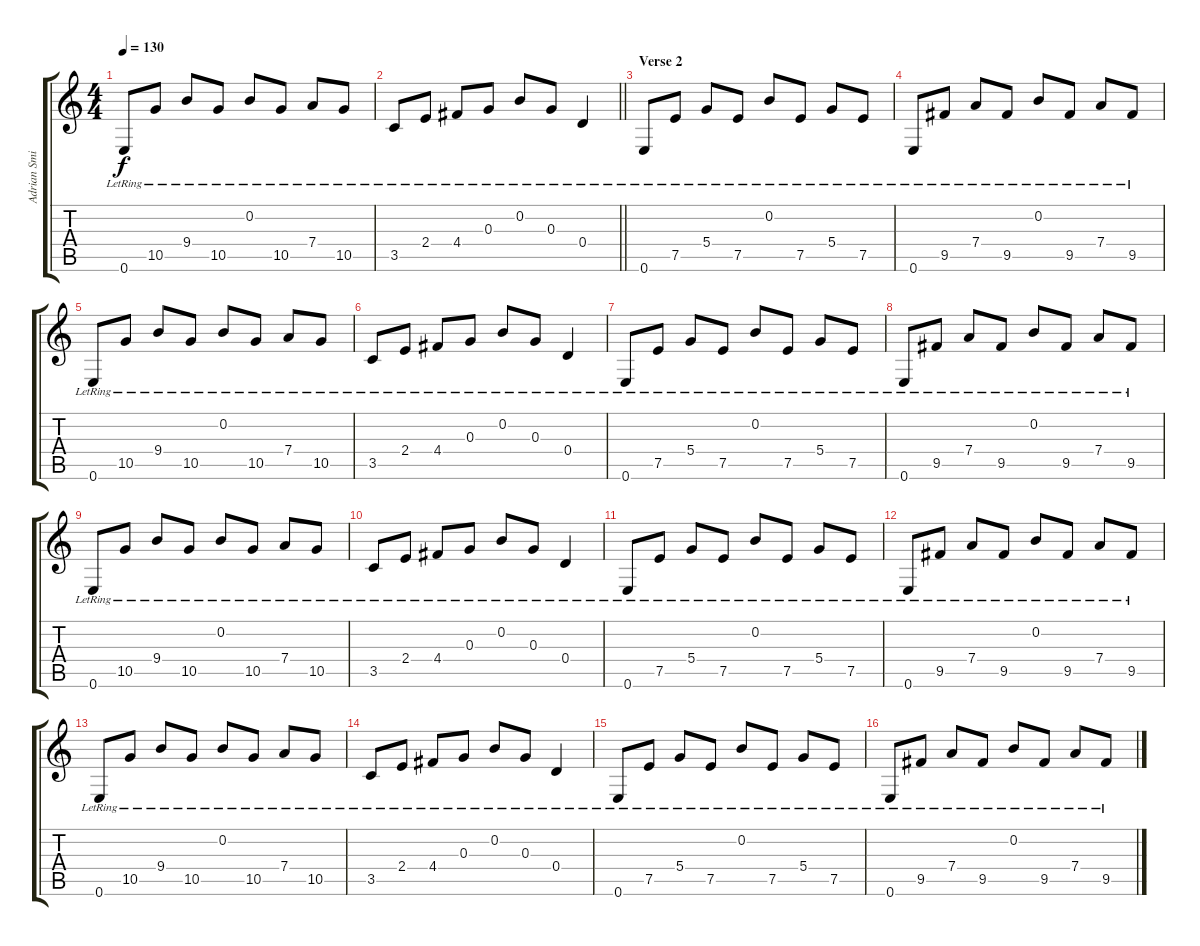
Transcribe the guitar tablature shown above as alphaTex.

\track ("Adrian Smith" "Adrian Smi") {instrument overdrivenguitar}
\staff {score tabs}
\tuning (E4 B3 G3 D3 A2 E2) {hide}
\ts (4 4)
\tempo 130
\clef g2
\ks c
0.6{lr}.8{dy f} 10.5{lr}.8 9.4{lr}.8 10.5{lr}.8 0.2{lr}.8 10.5{lr}.8 7.4{lr}.8 10.5{lr}.8 |
\barLineRight lightlight
3.5{lr}.8 2.4{lr}.8 4.4{lr}.8 0.3{lr}.8 0.2{lr}.8 0.3{lr}.8 0.4{lr}.4 |
\section ("" "Verse 2")
0.6{lr}.8 7.5{lr}.8 5.4{lr}.8 7.5{lr}.8 0.2{lr}.8 7.5{lr}.8 5.4{lr}.8 7.5{lr}.8 |
0.6{lr}.8 9.5{lr}.8 7.4{lr}.8 9.5{lr}.8 0.2{lr}.8 9.5{lr}.8 7.4{lr}.8 9.5{lr}.8 |
0.6{lr}.8 10.5{lr}.8 9.4{lr}.8 10.5{lr}.8 0.2{lr}.8 10.5{lr}.8 7.4{lr}.8 10.5{lr}.8 |
3.5{lr}.8 2.4{lr}.8 4.4{lr}.8 0.3{lr}.8 0.2{lr}.8 0.3{lr}.8 0.4{lr}.4 |
0.6{lr}.8 7.5{lr}.8 5.4{lr}.8 7.5{lr}.8 0.2{lr}.8 7.5{lr}.8 5.4{lr}.8 7.5{lr}.8 |
0.6{lr}.8 9.5{lr}.8 7.4{lr}.8 9.5{lr}.8 0.2{lr}.8 9.5{lr}.8 7.4{lr}.8 9.5{lr}.8 |
0.6{lr}.8 10.5{lr}.8 9.4{lr}.8 10.5{lr}.8 0.2{lr}.8 10.5{lr}.8 7.4{lr}.8 10.5{lr}.8 |
3.5{lr}.8 2.4{lr}.8 4.4{lr}.8 0.3{lr}.8 0.2{lr}.8 0.3{lr}.8 0.4{lr}.4 |
0.6{lr}.8 7.5{lr}.8 5.4{lr}.8 7.5{lr}.8 0.2{lr}.8 7.5{lr}.8 5.4{lr}.8 7.5{lr}.8 |
0.6{lr}.8 9.5{lr}.8 7.4{lr}.8 9.5{lr}.8 0.2{lr}.8 9.5{lr}.8 7.4{lr}.8 9.5{lr}.8 |
0.6{lr}.8 10.5{lr}.8 9.4{lr}.8 10.5{lr}.8 0.2{lr}.8 10.5{lr}.8 7.4{lr}.8 10.5{lr}.8 |
3.5{lr}.8 2.4{lr}.8 4.4{lr}.8 0.3{lr}.8 0.2{lr}.8 0.3{lr}.8 0.4{lr}.4 |
0.6{lr}.8 7.5{lr}.8 5.4{lr}.8 7.5{lr}.8 0.2{lr}.8 7.5{lr}.8 5.4{lr}.8 7.5{lr}.8 |
0.6{lr}.8 9.5{lr}.8 7.4{lr}.8 9.5{lr}.8 0.2{lr}.8 9.5{lr}.8 7.4{lr}.8 9.5{lr}.8
